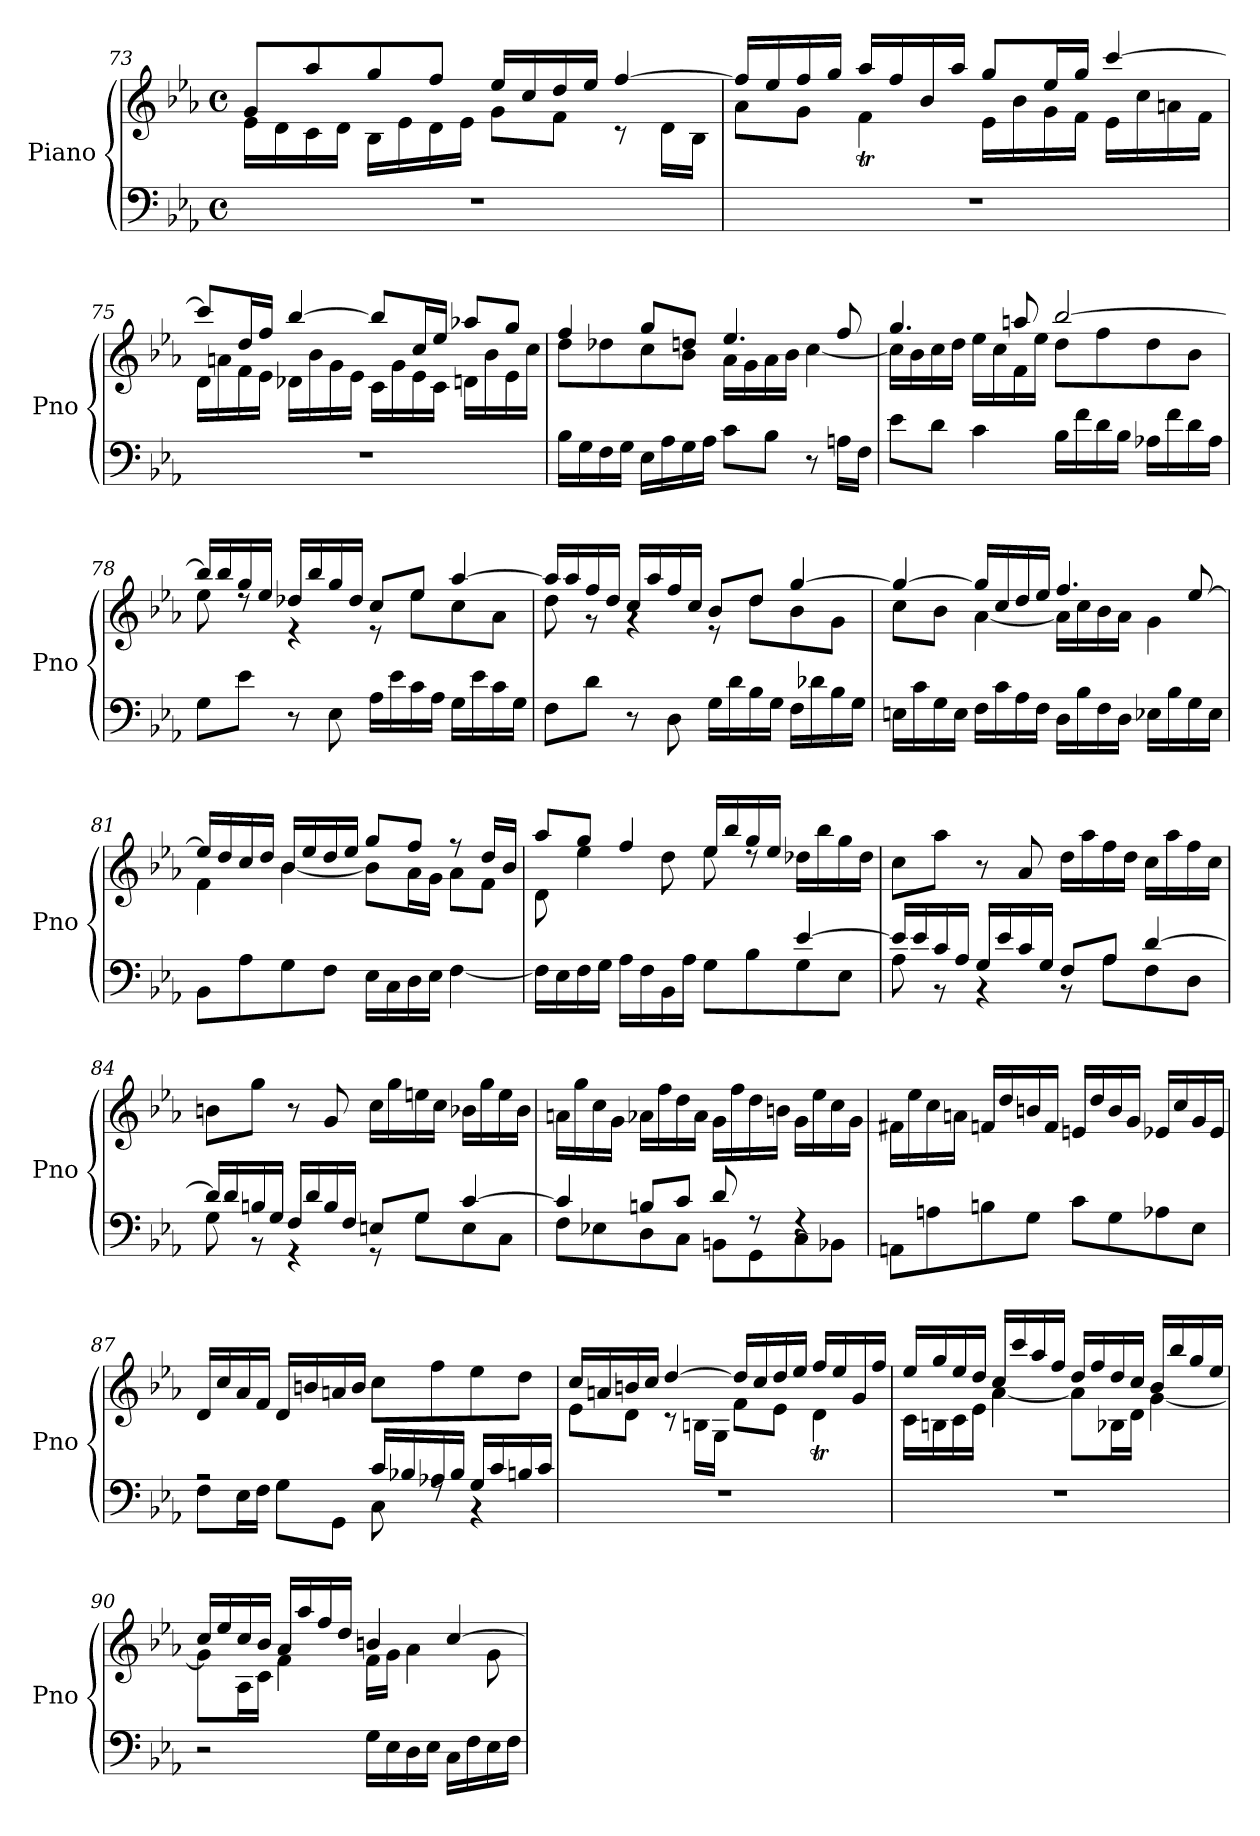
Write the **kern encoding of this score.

**kern	**kern
*part1	*part1
*staff2	*staff1
*I"Piano	*
*I'Pno	*
*clefF4	*clefG2
*k[b-e-a-]	*k[b-e-a-]
*M4/4	*M4/4
*met(c)	*met(c)
=73	=73
*	*^
1r	8g/L	16e-\LL
.	.	16d\
.	8aa-/	16c\
.	.	16d\JJ
.	8gg/	16B-\LL
.	.	16e-\
.	8ff/J	16d\
.	.	16e-\JJ
.	16ee-/LL	8g\L
.	16cc/	.
.	16dd/	8f\J
.	16ee-/JJ	.
.	[4ff/	8r
.	.	16d\LL
.	.	16B-\JJ
!!LO:LB:g=z	!!
=74	=74	=74
1r	16ff/LL]	8a-\L
.	16ee-/	.
.	16ff/	8g\J
.	16gg/JJ	.
.	16aa-/LL	4fT\
.	16ff/	.
.	16b-/	.
.	16aa-/JJ	.
.	8gg/L	16e-\LL
.	.	16b-\
.	16ee-/L	16g\
.	16gg/JJ	16f\JJ
.	[4ccc/	16e-\LL
.	.	16cc\
.	.	16an\
.	.	16f\JJ
=75	=75	=75
1r	8ccc/L]	16d\LL
.	.	16an\
.	16dd/L	16f\
.	16ff/JJ	16e-\JJ
.	[4bb-/	16d-X\LL
.	.	16b-\
.	.	16g\
.	.	16e-\JJ
.	8bb-/L]	16c\LL
.	.	16g\
.	16cc/L	16e-\
.	16ee-/JJ	16c\JJ
.	8aa-X/L	16dn\LL
.	.	16b-\
.	8gg/J	16e-\
.	.	16cc\JJ
=76	=76	=76
16B-\LL	4ff/	8dd\L
16G\	.	.
16F\	.	8dd-X\
16G\JJ	.	.
16E-\LL	8gg/L	8cc\
16A-\	.	.
16G\	8ddn/J	8b-\J
16A-\JJ	.	.
8c\L	4.ee-/	16a-\LL
.	.	16g\
8B-\J	.	16a-\
.	.	16b-\JJ
8r	.	[4cc\
16An\LL	8ff/	.
16F\JJ	.	.
!!LO:LB:g=z	!!
=77	=77	=77
8e-\L	4.gg/	16cc\LL]
.	.	16b-\
8d\J	.	16cc\
.	.	16dd\JJ
4c\	.	16ee-\LL
.	.	16cc\
.	8aan/	16f\
.	.	16ee-\JJ
16B-\LL	[2bb-/	8dd\L
16f\	.	.
16d\	.	8ff\
16B-\JJ	.	.
16A-X\LL	.	8dd\
16f\	.	.
16d\	.	8b-\J
16A-\JJ	.	.
=78	=78	=78
8G\L	16bb-/LL]	8ee-\
.	16bb-/	.
8e-\J	16gg/	8rdd
.	16ee-/JJ	.
8r	16dd-X/LL	4r
.	16bb-/	.
8E-\	16gg/	.
.	16dd-/JJ	.
16A-\LL	8cc/L	8r
16e-\	.	.
16c\	8ee-/J	8ee-\L
16A-\JJ	.	.
16G\LL	[4aa-/	8cc\
16e-\	.	.
16c\	.	8a-\J
16G\JJ	.	.
!!LO:LB:g=z	!!
=79	=79	=79
8F\L	16aa-/LL]	8dd\
.	16aa-/	.
8d\J	16ff/	8r
.	16dd/JJ	.
8r	16cc/LL	4rg
.	16aa-/	.
8D\	16ff/	.
.	16cc/JJ	.
16G\LL	8b-/L	8r
16d\	.	.
16B-\	8dd/J	8dd\L
16G\JJ	.	.
16F\LL	[4gg/	8b-\
16d-X\	.	.
16B-\	.	8g\J
16G\JJ	.	.
=80	=80	=80
16En\LL	4gg/_	8cc\L
16c\	.	.
16G\	.	8b-\J
16E\JJ	.	.
16F\LL	16gg/LL]	[4a-\
16c\	16cc/	.
16A-\	16dd/	.
16F\JJ	16ee-/JJ	.
16D\LL	4.ff/	16a-\LL]
16B-\	.	16cc\
16F\	.	16b-\
16D\JJ	.	16a-\JJ
16E-X\LL	.	4g\
16B-\	.	.
16G\	[8ee-/	.
16E-\JJ	.	.
!!LO:PB:g=z	!!
=81	=81	=81
*^	*	*
1ryy	8BB-\L	16ee-/LL]	4f\
.	.	16dd/	.
.	8A-\	16cc/	.
.	.	16dd/JJ	.
.	8G\	16b-/LL	[4b-\
.	.	16ee-/	.
.	8F\J	16dd/	.
.	.	16ee-/JJ	.
.	16E-\LL	8gg/L	8b-\L]
.	16C\	.	.
.	16D\	8ff/J	16a-\L
.	16E-\JJ	.	16g\JJ
.	[4F\	8r	8a-\L
.	.	16dd/LL	8f\J
.	.	16b-/JJ	.
=82	=82	=82	=82
2.ryy	16F\LL]	8aa-/L	8d\
.	16E-\	.	.
.	16F\	8gg/J	4ee-\
.	16G\JJ	.	.
.	16A-\LL	4ff/	.
.	16F\	.	.
.	16BB-\	.	8dd\
.	16A-\JJ	.	.
.	8G\L	16ee-/LL	8ee-\
.	.	16bb-/	.
.	8B-\	16gg/	8rdd
.	.	16ee-/JJ	.
[4e-/	8G\	16dd-X\LL	4ryy
.	.	16bb-\	.
.	8E-\J	16gg\	.
.	.	16dd-\JJ	.
*	*	*v	*v
!!LO:LB:g=z
=83	=83	=83
16e-/LL]	8A-\	8cc\L
16e-/	.	.
16c/	8r	8aa-\J
16A-/JJ	.	.
16G/LL	4r	8r
16e-/	.	.
16c/	.	8a-/
16G/JJ	.	.
8F/L	8r	16dd\LL
.	.	16aa-\
8A-/J	8A-\L	16ff\
.	.	16dd\JJ
[4d/	8F\	16cc\LL
.	.	16aa-\
.	8D\J	16ff\
.	.	16cc\JJ
=84	=84	=84
16d/LL]	8G\	8bn\L
16d/	.	.
16Bn/	8r	8gg\J
16G/JJ	.	.
16F/LL	4r	8r
16d/	.	.
16B/	.	8g/
16F/JJ	.	.
8En/L	8r	16cc\LL
.	.	16gg\
8G/J	8G\L	16een\
.	.	16cc\JJ
[4c/	8E\	16b-X\LL
.	.	16gg\
.	8C\J	16ee\
.	.	16b-\JJ
!!LO:LB:g=z
=85	=85	=85
4c/]	8F\L	16an\LL
.	.	16gg\
.	8E-X\	16cc\
.	.	16g\JJ
8Bn/L	8D\	16a-X\LL
.	.	16ff\
8c/J	8C\J	16dd\
.	.	16a-\JJ
8d/	8BBn\L	16g\LL
.	.	16ff\
8rF	8GG\	16dd\
.	.	16bn\JJ
4rF	8C\	16g\LL
.	.	16ee-\
.	8BB-X\J	16cc\
.	.	16g\JJ
*v	*v	*
=86	=86
8AAn\L	16f#X\LL
.	16ee-\
8An\	16cc\
.	16an\JJ
8Bn\	16fn/LL
.	16dd/
8G\J	16bn/
.	16f/JJ
8c\L	16en/LL
.	16dd/
8G\	16b/
.	16g/JJ
8A-X\	16e-X/LL
.	16cc/
8E-\J	16g/
.	16e-/JJ
=87	=87
*^	*
2rA	8F\L	16d/LL
.	.	16cc/
.	16E-\L	16a-/
.	16F\JJ	16f/JJ
.	8G\L	16d/LL
.	.	16bn/
.	8GG\J	16an/
.	.	16b/JJ
16c/LL	8C\	8cc\L
16B-X/	.	.
16A-X/	8rF	8ff\
16B-/JJ	.	.
16G/LL	4r	8ee-\
16c/	.	.
16Bn/	.	8dd\J
16c/JJ	.	.
*v	*v	*
!!LO:LB:g=z
=88	=88
*	*^
1r	16cc/LL	8e-\L
.	16an/	.
.	16bn/	8d\J
.	16cc/JJ	.
.	[4dd/	8rc
.	.	16Bn\LL
.	.	16G\JJ
.	16dd/LL]	8f\L
.	16cc/	.
.	16dd/	8e-\J
.	16ee-/JJ	.
.	16ff/LL	4dt\
.	16ee-/	.
.	16g/	.
.	16ff/JJ	.
=89	=89	=89
1r	16ee-/LL	16c\LL
.	16gg/	16Bn\
.	16ee-/	16c\
.	16dd/JJ	16e-\JJ
.	16cc/LL	[4a-\
.	16ccc/	.
.	16aa-/	.
.	16ff/JJ	.
.	16dd/LL	8a-\L]
.	16ff/	.
.	16dd/	16B-X\L
.	16cc/JJ	16d\JJ
.	16b-/LL	[4g\
.	16bb-/	.
.	16gg/	.
.	16ee-/JJ	.
!!LO:PB:g=z	!!
=90	=90	=90
2r	16cc/LL	8g\L]
.	16ee-/	.
.	16cc/	16A-\L
.	16b-/JJ	16c\JJ
.	16a-/LL	4f\
.	16aa-/	.
.	16ff/	.
.	16dd/JJ	.
16G\LL	4bn/	16f\LL
16E-\	.	16g\JJ
16D\	.	4a-\
16E-\JJ	.	.
16C\LL	[4cc/	.
16F\	.	.
16E-\	.	8g\
16F\JJ	.	.
*	*v	*v
=	=
*-	*-
